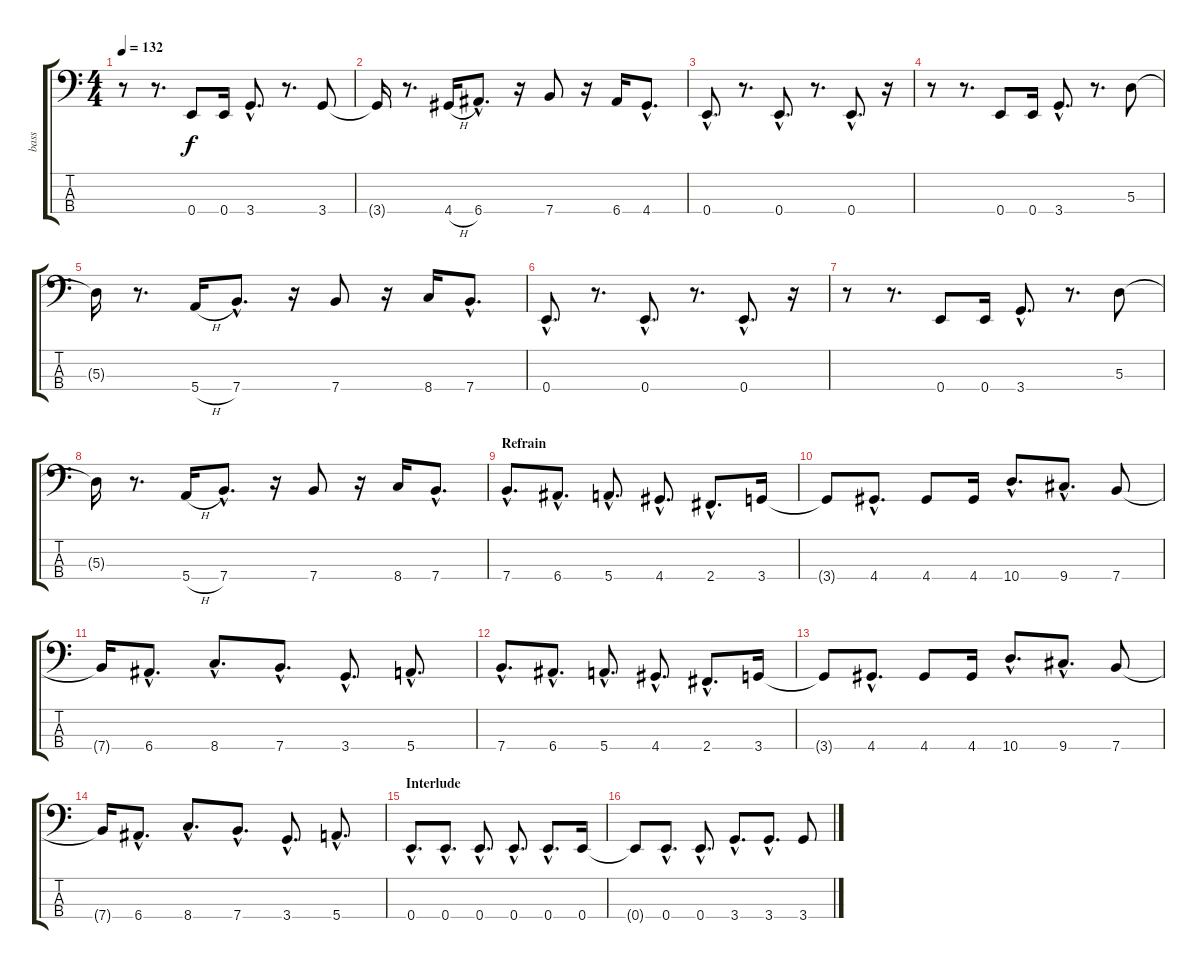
\track ("bass" "bass") {instrument electricbassfinger}
\staff {score tabs}
\tuning (G2 D2 A1 E1) {hide}
\ts (4 4)
\tempo 132
\clef f4
\ks c
r.8{dy f} r.8{d} 0.4.8 0.4.16 3.4{hac}.8{d} r.8{d} 3.4.8 |
3.4{t}.16 r.8{d} 4.4{h}.16 6.4{hac}.8{d} r.16 7.4.8 r.16 6.4.16 4.4{hac}.8{d} |
0.4{hac}.8{d} r.8{d} 0.4{hac}.8{d} r.8{d} 0.4{hac}.8{d} r.16 |
r.8 r.8{d} 0.4.8 0.4.16 3.4{hac}.8{d} r.8{d} 5.3.8 |
5.3{t}.16 r.8{d} 5.4{h}.16 7.4{hac}.8{d} r.16 7.4.8 r.16 8.4.16 7.4{hac}.8{d} |
0.4{hac}.8{d} r.8{d} 0.4{hac}.8{d} r.8{d} 0.4{hac}.8{d} r.16 |
r.8 r.8{d} 0.4.8 0.4.16 3.4{hac}.8{d} r.8{d} 5.3.8 |
5.3{t}.16 r.8{d} 5.4{h}.16 7.4{hac}.8{d} r.16 7.4.8 r.16 8.4.16 7.4{hac}.8{d} |
\section ("" "Refrain")
7.4{hac}.8{d} 6.4{hac}.8{d} 5.4{hac}.8{d} 4.4{hac}.8{d} 2.4{hac}.8{d} 3.4.16 |
3.4{t}.8 4.4{hac}.8{d} 4.4.8 4.4.16 10.4{hac}.8{d} 9.4{hac}.8{d} 7.4.8 |
7.4{t}.16 6.4{hac}.8{d} 8.4{hac}.8{d} 7.4{hac}.8{d} 3.4{hac}.8{d} 5.4{hac}.8{d} |
7.4{hac}.8{d} 6.4{hac}.8{d} 5.4{hac}.8{d} 4.4{hac}.8{d} 2.4{hac}.8{d} 3.4.16 |
3.4{t}.8 4.4{hac}.8{d} 4.4.8 4.4.16 10.4{hac}.8{d} 9.4{hac}.8{d} 7.4.8 |
7.4{t}.16 6.4{hac}.8{d} 8.4{hac}.8{d} 7.4{hac}.8{d} 3.4{hac}.8{d} 5.4{hac}.8{d} |
\section ("" "Interlude")
0.4{hac}.8{d} 0.4{hac}.8{d} 0.4{hac}.8{d} 0.4{hac}.8{d} 0.4{hac}.8{d} 0.4.16 |
0.4{t}.8 0.4{hac}.8{d} 0.4{hac}.8{d} 3.4{hac}.8{d} 3.4{hac}.8{d} 3.4.8
